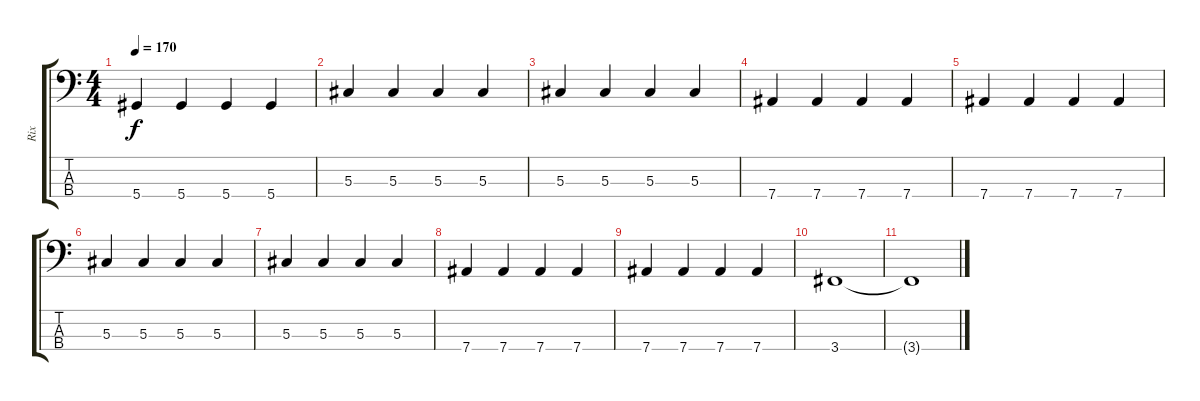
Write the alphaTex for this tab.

\track ("Rix" "Rix") {instrument electricbassfinger}
\staff {score tabs}
\tuning (Gb2 Db2 Ab1 Eb1) {hide}
\ts (4 4)
\tempo 170
\clef f4
\ks c
5.4.4{dy f} 5.4.4 5.4.4 5.4.4 |
5.3.4 5.3.4 5.3.4 5.3.4 |
5.3.4 5.3.4 5.3.4 5.3.4 |
7.4.4 7.4.4 7.4.4 7.4.4 |
7.4.4 7.4.4 7.4.4 7.4.4 |
5.3.4 5.3.4 5.3.4 5.3.4 |
5.3.4 5.3.4 5.3.4 5.3.4 |
7.4.4 7.4.4 7.4.4 7.4.4 |
7.4.4 7.4.4 7.4.4 7.4.4 |
3.4.1{volume 0} |
3.4{t}.1
